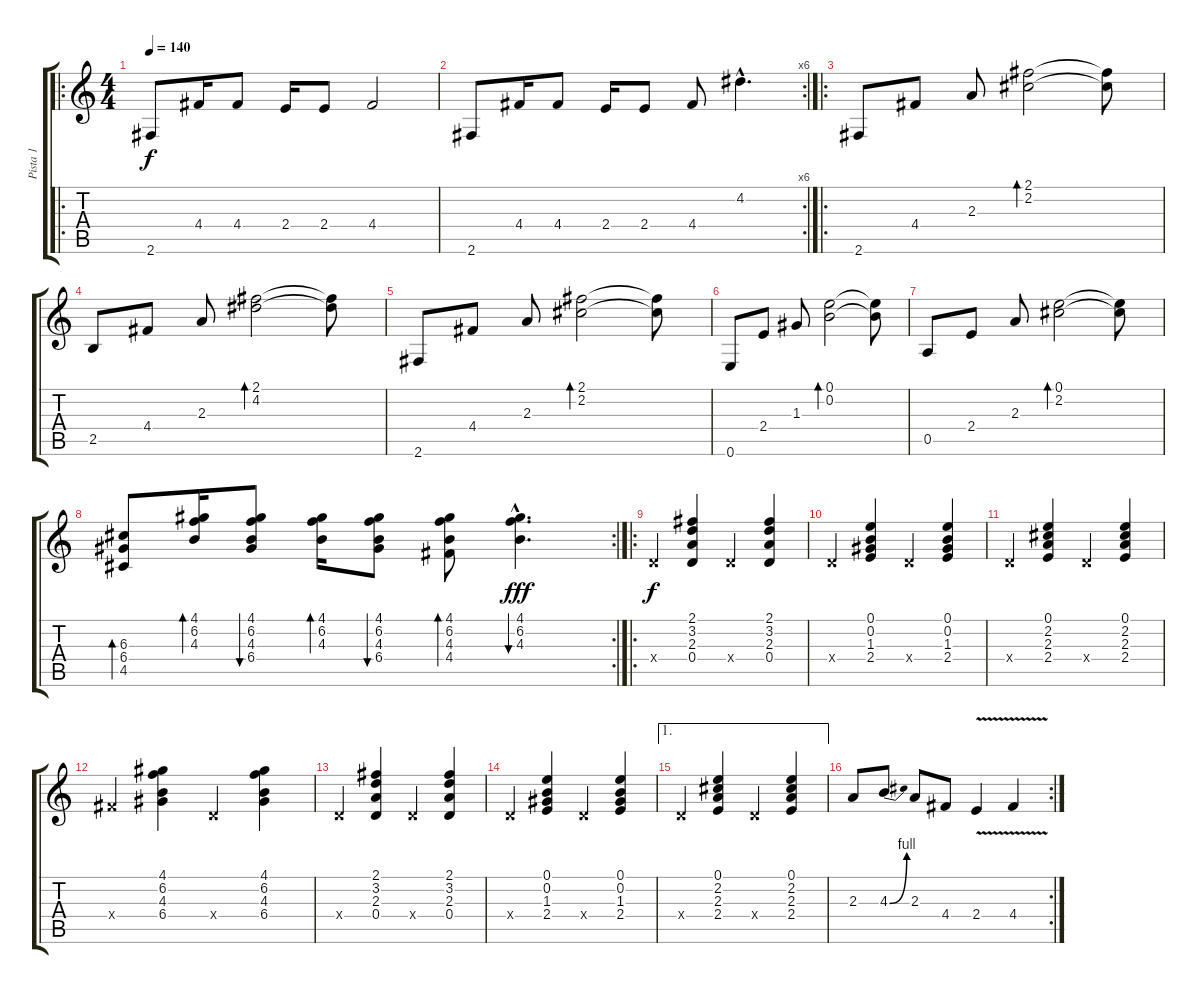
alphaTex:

\track ("Pista 1" "Pista 1") {instrument electricguitarclean}
\staff {score tabs}
\tuning (E4 B3 G3 D3 A2 E2) {hide}
\ro
\ts (4 4)
\tempo 140
\clef g2
\ks c
2.6.8{dy f instrument electricguitarclean} 4.4.16 4.4.8 2.4.16 2.4.8 4.4.2 |
\rc 6
2.6.8 4.4.16 4.4.8 2.4.16 2.4.8 4.4.8 4.2{hac}.4{d} |
\ro
2.6.8 4.4.8 2.3.8 (2.1 2.2).2{bd 480} (2.1{t} 2.2{t}).8 |
2.5.8 4.4.8 2.3.8 (2.1 4.2).2{bd 480} (2.1{t} 4.2{t}).8 |
2.6.8 4.4.8 2.3.8 (2.1 2.2).2{bd 480} (2.1{t} 2.2{t}).8 |
0.6.8 2.4.8 1.3.8 (0.1 0.2).2{bd 480} (0.1{t} 0.2{t}).8 |
0.5.8 2.4.8 2.3.8 (0.1 2.2).2{bd 480} (0.1{t} 2.2{t}).8 |
\rc 2
(6.3 6.4 4.5).8{bd 30} (4.1 6.2 4.3).16{bd 30} (4.1 6.2 4.3 6.4).8{bu 30} (4.1 6.2 4.3).16{bd 30} (4.1 6.2 4.3 6.4).8{bu 30} (4.1 6.2 4.3 4.4).8{bd 30} (4.1{hac} 6.2{hac} 4.3{hac}).4{d bu 30 dy fff} |
\ro
0.4{x}.4{dy f instrument electricguitarclean} (2.1 3.2 2.3 0.4).4 0.4{x}.4 (2.1 3.2 2.3 0.4).4 |
0.4{x}.4 (0.1 0.2 1.3 2.4).4 0.4{x}.4 (0.1 0.2 1.3 2.4).4 |
0.4{x}.4 (0.1 2.2 2.3 2.4).4 0.4{x}.4 (0.1 2.2 2.3 2.4).4 |
4.4{x}.4 (4.1 6.2 4.3 6.4).4 0.4{x}.4 (4.1 6.2 4.3 6.4).4 |
0.4{x}.4 (2.1 3.2 2.3 0.4).4 0.4{x}.4 (2.1 3.2 2.3 0.4).4 |
0.4{x}.4 (0.1 0.2 1.3 2.4).4 0.4{x}.4 (0.1 0.2 1.3 2.4).4 |
\ae 1
0.4{x}.4 (0.1 2.2 2.3 2.4).4 0.4{x}.4 (0.1 2.2 2.3 2.4).4 |
\rc 2
2.3.8{instrument overdrivenguitar} 4.3{be (bend 0 0 60 4)}.8 2.3.8 4.4.8 2.4{v}.4 4.4{v}.4
